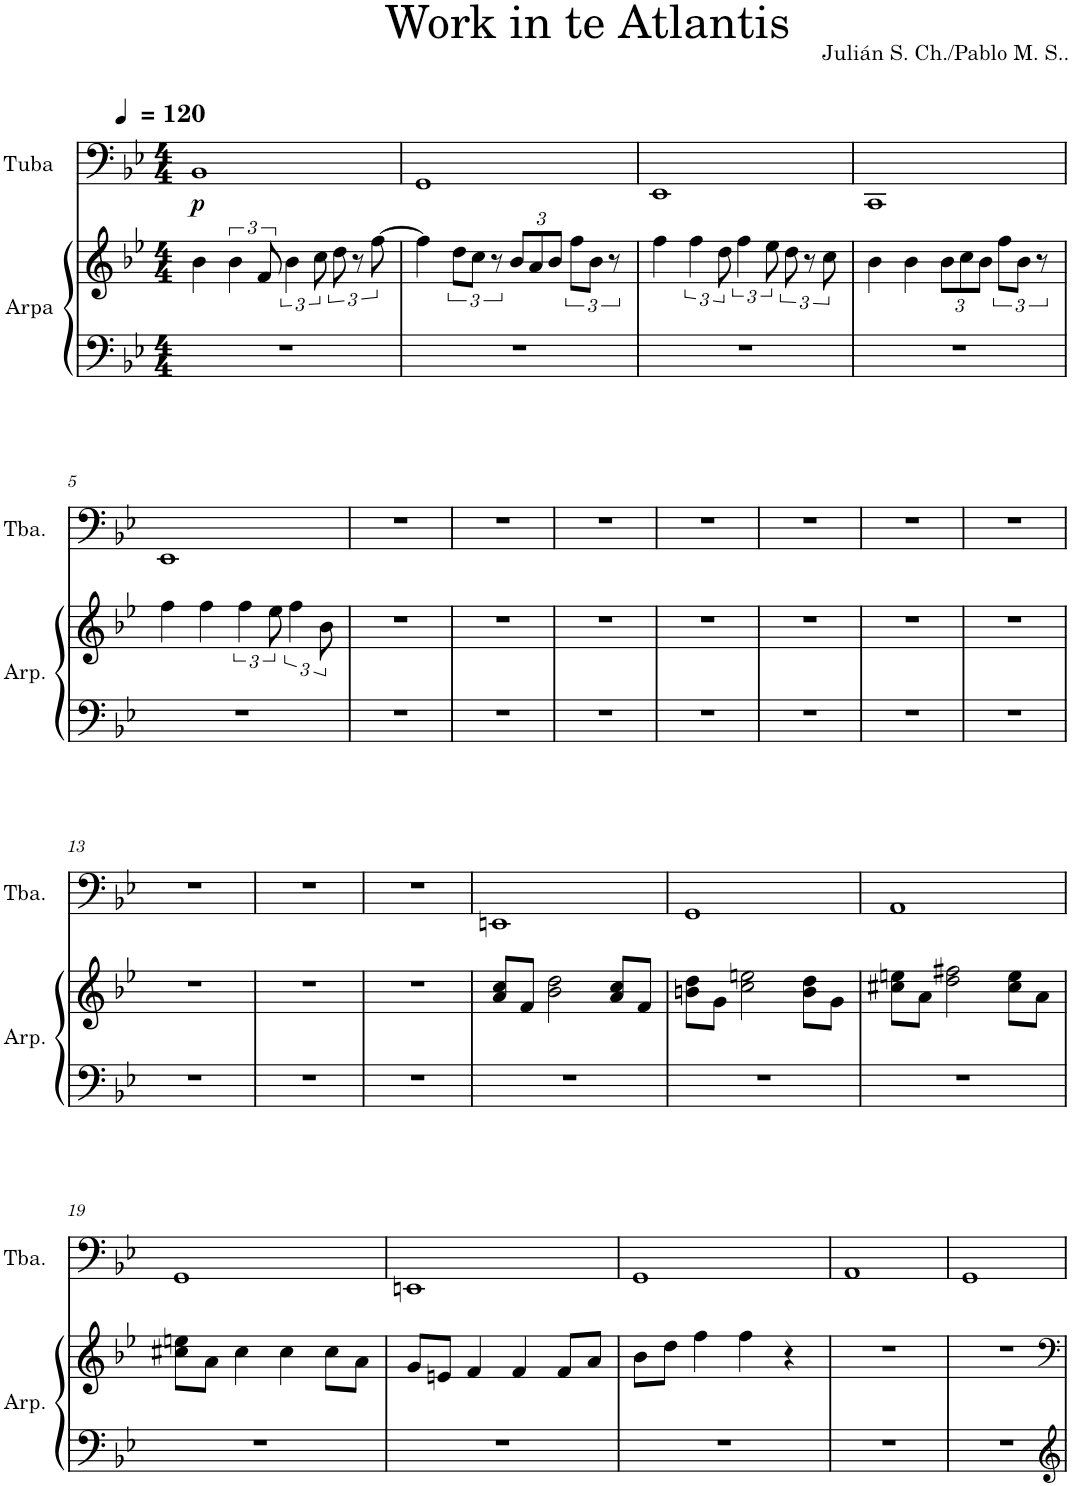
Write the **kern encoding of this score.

**kern	**kern	**kern	**dynam
*part2	*part2	*part1	*part1
*staff3	*staff2	*staff1	*staff1
*I"Arpa	*	*I"Tuba	*
*I'Arp.	*	*I'Tba.	*
*clefF4	*clefG2	*clefF4	*
*k[b-e-]	*k[b-e-]	*k[b-e-]	*
*M4/4	*M4/4	*M4/4	*
*MM120	*MM120	*MM120	*
=1	=1	=1	=1
!	!	!	!LO:DY:b
1r	4b-\	1BB-	p
.	6b-\	.	.
.	12f/	.	.
.	6b-\	.	.
.	12cc\	.	.
.	12dd\	.	.
.	12r	.	.
.	[12ff\	.	.
=2	=2	=2	=2
1r	4ff\]	1GG	.
.	12dd\L	.	.
.	12cc\J	.	.
.	12r	.	.
*	*Xbrackettup	*	*
.	12b-/L	.	.
.	12a/	.	.
.	12b-/J	.	.
*	*brackettup	*	*
.	12ff\L	.	.
.	12b-\J	.	.
.	12r	.	.
=3	=3	=3	=3
1r	4ff\	1EE-	.
.	6ff\	.	.
.	12dd\	.	.
.	6ff\	.	.
.	12ee-\	.	.
.	12dd\	.	.
.	12r	.	.
.	12cc\	.	.
=4	=4	=4	=4
1r	4b-\	1CC	.
.	4b-\	.	.
*	*Xbrackettup	*	*
.	12b-\L	.	.
.	12cc\	.	.
.	12b-\J	.	.
*	*brackettup	*	*
.	12ff\L	.	.
.	12b-\J	.	.
.	12r	.	.
!!LO:LB:g=z
=5	=5	=5	=5
1r	4ff\	1EE-	.
.	4ff\	.	.
.	6ff\	.	.
.	12ee-\	.	.
.	6ff\	.	.
.	12b-\	.	.
=6	=6	=6	=6
1r	1r	1r	.
=7	=7	=7	=7
1r	1r	1r	.
=8	=8	=8	=8
1r	1r	1r	.
=9	=9	=9	=9
1r	1r	1r	.
=10	=10	=10	=10
1r	1r	1r	.
=11	=11	=11	=11
1r	1r	1r	.
=12	=12	=12	=12
1r	1r	1r	.
!!LO:LB:g=z
=13	=13	=13	=13
1r	1r	1r	.
=14	=14	=14	=14
1r	1r	1r	.
=15	=15	=15	=15
1r	1r	1r	.
=16	=16	=16	=16
1r	8a/ 8cc/L	1EEn	.
.	8f/J	.	.
.	2b-\ 2dd\	.	.
.	8a/ 8cc/L	.	.
.	8f/J	.	.
=17	=17	=17	=17
1r	8bn\ 8dd\L	1GG	.
.	8g\J	.	.
.	2cc\ 2een\	.	.
.	8b\ 8dd\L	.	.
.	8g\J	.	.
=18	=18	=18	=18
1r	8cc#X\ 8een\L	1AA	.
.	8a\J	.	.
.	2dd\ 2ff#X\	.	.
.	8cc#\ 8ee\L	.	.
.	8a\J	.	.
!!LO:LB:g=z
=19	=19	=19	=19
1r	8cc#X\ 8een\L	1GG	.
.	8a\J	.	.
.	4cc#\	.	.
.	4cc#\	.	.
.	8cc#\L	.	.
.	8a\J	.	.
=20	=20	=20	=20
1r	8g/L	1EEn	.
.	8en/J	.	.
.	4f/	.	.
.	4f/	.	.
.	8f/L	.	.
.	8a/J	.	.
=21	=21	=21	=21
1r	8b-\L	1GG	.
.	8dd\J	.	.
.	4ff\	.	.
.	4ff\	.	.
.	4r	.	.
=22	=22	=22	=22
1r	1r	1AA	.
=23	=23	=23	=23
1r	1r	1GG	.
=	=	=	=
*-	*-	*-	*-
